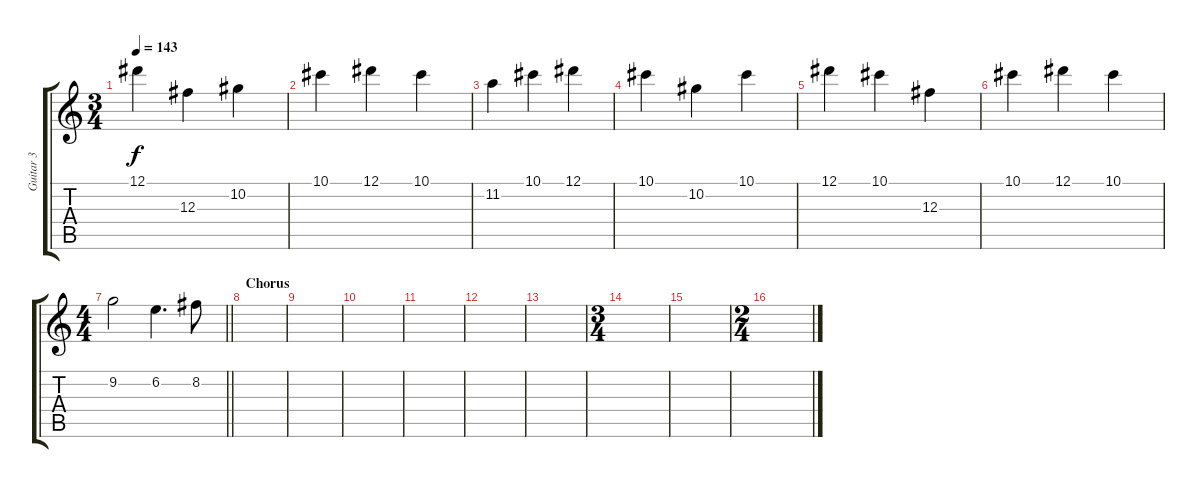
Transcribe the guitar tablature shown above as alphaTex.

\track ("Guitar 3" "Guitar 3") {instrument distortionguitar}
\staff {score tabs}
\tuning (Eb4 Bb3 Gb3 Db3 Ab2 Eb2) {hide}
\ts (3 4)
\tempo 143
\clef g2
\ks c
12.1.4{dy f} 12.3.4 10.2.4 |
10.1.4 12.1.4 10.1.4 |
11.2.4 10.1.4 12.1.4 |
10.1.4 10.2.4 10.1.4 |
12.1.4 10.1.4 12.3.4 |
10.1.4 12.1.4 10.1.4 |
\ts (4 4)
\barLineRight lightlight
9.2.2 6.2.4{d} 8.2.8 |
\section ("" "Chorus")
|
|
|
|
|
|
\ts (3 4)
|
|
\ts (2 4)
